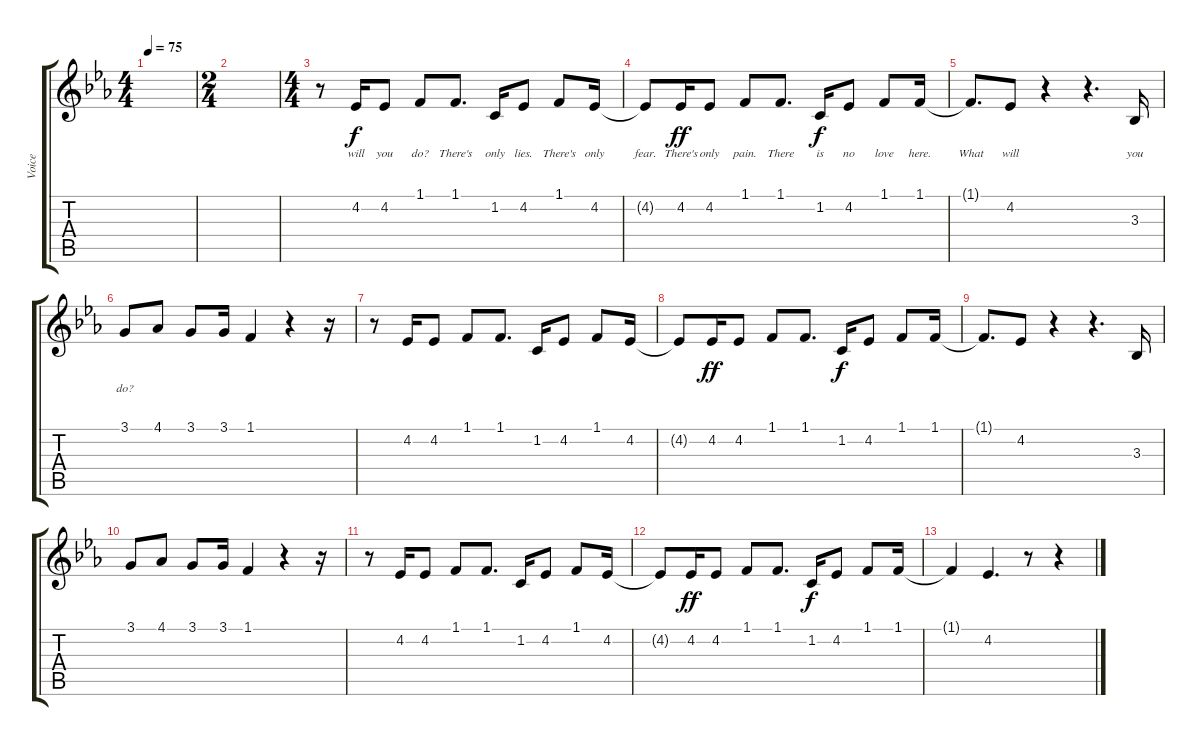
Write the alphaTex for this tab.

\track ("Voice" "Voice") {instrument honkytonkpiano}
\staff {score tabs}
\tuning (E4 B3 G3 D3 A2 E2) {hide}
\ts (4 4)
\tempo 75
\clef g2
\ks eb
|
\ts (2 4)
|
\ts (4 4)
r.8 4.2.16{lyrics (0 "will") lyrics (1 "") lyrics (2 "") lyrics (3 "") lyrics (4 "")} 4.2.8{lyrics (0 "you") lyrics (1 "") lyrics (2 "") lyrics (3 "") lyrics (4 "")} 1.1.8{lyrics (0 "do?") lyrics (1 "") lyrics (2 "") lyrics (3 "") lyrics (4 "")} 1.1.8{d lyrics (0 "There's") lyrics (1 "") lyrics (2 "") lyrics (3 "") lyrics (4 "")} 1.2.16{lyrics (0 "only") lyrics (1 "") lyrics (2 "") lyrics (3 "") lyrics (4 "")} 4.2.8{lyrics (0 "lies.") lyrics (1 "") lyrics (2 "") lyrics (3 "") lyrics (4 "")} 1.1.8{lyrics (0 "There's") lyrics (1 "") lyrics (2 "") lyrics (3 "") lyrics (4 "")} 4.2.16{lyrics (0 "only") lyrics (1 "") lyrics (2 "") lyrics (3 "") lyrics (4 "")} |
4.2{t}.8{lyrics (0 "fear.") lyrics (1 "") lyrics (2 "") lyrics (3 "") lyrics (4 "")} 4.2.16{lyrics (0 "There's") lyrics (1 "") lyrics (2 "") lyrics (3 "") lyrics (4 "") dy ff} 4.2.8{lyrics (0 "only") lyrics (1 "") lyrics (2 "") lyrics (3 "") lyrics (4 "")} 1.1.8{lyrics (0 "pain.") lyrics (1 "") lyrics (2 "") lyrics (3 "") lyrics (4 "")} 1.1.8{d lyrics (0 "There") lyrics (1 "") lyrics (2 "") lyrics (3 "") lyrics (4 "")} 1.2.16{lyrics (0 "is") lyrics (1 "") lyrics (2 "") lyrics (3 "") lyrics (4 "") dy f} 4.2.8{lyrics (0 "no") lyrics (1 "") lyrics (2 "") lyrics (3 "") lyrics (4 "")} 1.1.8{lyrics (0 "love") lyrics (1 "") lyrics (2 "") lyrics (3 "") lyrics (4 "")} 1.1.16{lyrics (0 "here.") lyrics (1 "") lyrics (2 "") lyrics (3 "") lyrics (4 "")} |
1.1{t}.8{d lyrics (0 "What") lyrics (1 "") lyrics (2 "") lyrics (3 "") lyrics (4 "")} 4.2.8{lyrics (0 "will") lyrics (1 "") lyrics (2 "") lyrics (3 "") lyrics (4 "")} r.4 r.4{d} 3.3.16{lyrics (0 "you") lyrics (1 "") lyrics (2 "") lyrics (3 "") lyrics (4 "")} |
3.1.8{lyrics (0 "do?") lyrics (1 "") lyrics (2 "") lyrics (3 "") lyrics (4 "")} 4.1.8 3.1.8 3.1.16 1.1.4 r.4 r.16 |
r.8 4.2.16 4.2.8 1.1.8 1.1.8{d} 1.2.16 4.2.8 1.1.8 4.2.16 |
4.2{t}.8 4.2.16{dy ff} 4.2.8 1.1.8 1.1.8{d} 1.2.16{dy f} 4.2.8 1.1.8 1.1.16 |
1.1{t}.8{d} 4.2.8 r.4 r.4{d} 3.3.16 |
3.1.8 4.1.8 3.1.8 3.1.16 1.1.4 r.4 r.16 |
r.8 4.2.16 4.2.8 1.1.8 1.1.8{d} 1.2.16 4.2.8 1.1.8 4.2.16 |
4.2{t}.8 4.2.16{dy ff} 4.2.8 1.1.8 1.1.8{d} 1.2.16{dy f} 4.2.8 1.1.8 1.1.16 |
1.1{t}.4 4.2.4{d} r.8 r.4
